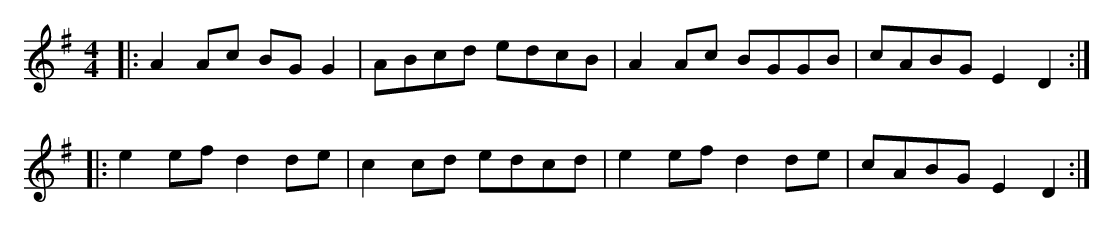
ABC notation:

X:1
M:4/4
K:Emin
|:A2Ac BGG2|ABcd edcB|A2Ac BGGB|cABG E2D2:|
|:e2ef d2de|c2cd edcd|e2ef d2de|cABG E2D2:|
